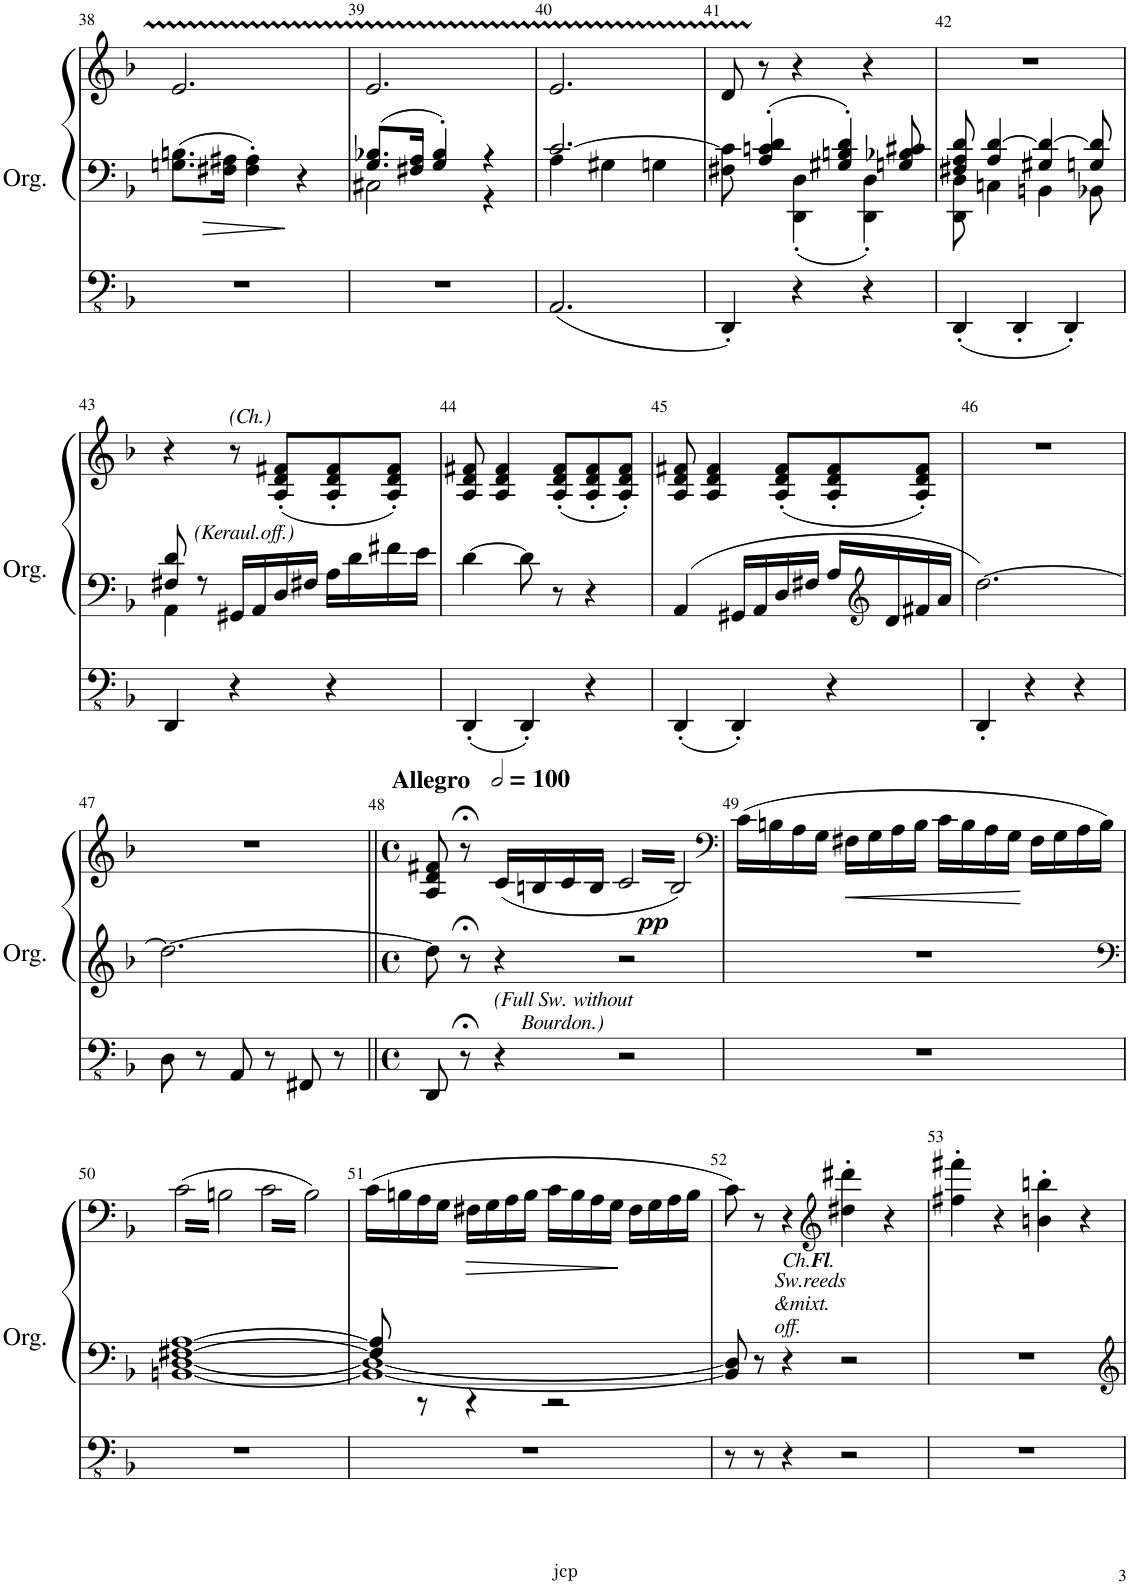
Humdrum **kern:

**kern	**kern	**kern	**dynam
*part1	*part1	*part1	*part1
*staff3	*staff2	*staff1	*staff1/2/3
*I"Orgue à tuyaux	*	*	*
*I'Org.	*	*	*
!!LO:PB:g=z
*clefFv4	*clefF4	*clefG2	*
*k[b-]	*k[b-]	*k[b-]	*
*M3/4	*M3/4	*M3/4	*
=38	=38	=38	=38
2.r	8.Gn\ 8.Bn\L	2.e/	.
.	16F#X\ 16A#X\Jk	.	.
.	4F#\' 4A#\'	.	.
.	4r	.	.
=39	=39	=39	=39
*	*^	*	*
2.r	8.G/ 8.B-X/L	2C#X\	2.e/	.
.	16F#X/ 16A/Jk	.	.	.
.	4G/' 4B-/'	.	.	.
.	4r	4r	.	.
=40	=40	=40	=40	=40
2.AAA/	[2.c/	4A\	2.e/	.
.	.	4G#X\	.	.
.	.	4Gn\	.	.
=41	=41	=41	=41	=41
4DDD'/	8F#X\ 8c\]	4ryy	8d/	.
.	4A/' 4cn/' 4d/'	.	8r	.
4r	.	4DD\' 4D\'	4r	.
.	4G#X/' 4Bn/' 4d/'	.	.	.
4r	.	4DD\' 4D\'	4r	.
.	8Gn/ 8B-X/ 8c#X/	.	.	.
=42	=42	=42	=42	=42
4DDD'/	8F#X/ 8A/ 8d/	8DD\ 8D\	2.r	.
.	4A/ [4d/	4Cn\	.	.
4DDD'/	.	.	.	.
.	4G#X/ 4d/_	4BBn\	.	.
4DDD'/	.	.	.	.
.	8Gn/ 8d/]	8BB-X\	.	.
!!LO:LB:g=z
=43	=43	=43	=43	=43
4DDD/	8F#X/ 8d/	4AA\	4r	.
!	!LO:TX:a:i:t=(Keraul.off.)	!	!	!
.	8r	.	.	.
!	!	!	!LO:TX:a:i:t=(Ch.)	!
4r	16GG#X/LL	2ryy	8r	.
.	16AA/	.	.	.
.	16D/	.	(8A/' 8d/' 8f#X/'L	.
.	16F#X/JJ	.	.	.
4r	16A\LL	.	8A/' 8d/' 8f#/'	.
.	16d\	.	.	.
.	16f#X\	.	8A/' 8d/' 8f#/'J)	.
.	16e\JJ	.	.	.
*	*v	*v	*	*
=44	=44	=44	=44
4DDD'/	[4d\	8A/ 8d/ 8f#X/	.
.	.	4A/ 4d/ 4f#/	.
4DDD'/	8d\]	.	.
.	8r	(8A/' 8d/' 8f#/'L	.
4r	4r	8A/' 8d/' 8f#/'	.
.	.	8A/' 8d/' 8f#/'J)	.
=45	=45	=45	=45
4DDD'/	4AA/	8A/ 8d/ 8f#X/	.
.	.	4A/ 4d/ 4f#/	.
4DDD'/	16GG#X/LL	.	.
.	16AA/	.	.
.	16D/	(8A/' 8d/' 8f#/'L	.
.	16F#X/JJ	.	.
4r	16A/LL	8A/' 8d/' 8f#/'	.
*	*clefG2	*	*
.	16d/	.	.
.	16f#X/	8A/' 8d/' 8f#/'J)	.
.	16a/JJ	.	.
=46	=46	=46	=46
4DDD'/	[2.dd\	2.r	.
4r	.	.	.
4r	.	.	.
!!LO:LB:g=z
=47	=47	=47	=47
8DD\	2.dd\_	2.r	.
8r	.	.	.
8AAA/	.	.	.
8r	.	.	.
8FFF#X/	.	.	.
8r	.	.	.
=48||	=48||	=48||	=48||
*M4/4	*M4/4	*M4/4	*
*met(c)	*met(c)	*met(c)	*
*	*	*MM200	*
!	!	!LO:TX:a:B:t=Allegro	!
8DDD/	8dd\]	8A/ 8d/ 8f#X/	.
8r;<	8r;<	8r;<	.
!	!LO:TX:b:i:t=(Full Sw. without	!	!
!	!LO:TX:b:t=Bourdon.)	!	!
4r	4r	(16c/LL	.
.	.	16Bn/	.
.	.	16c/	.
.	.	16B/JJ	.
!	!	!	!LO:DY:b
*	*	*tremolo	*
2r	2r	32c/LLL	pp
.	.	32B/)	.
.	.	32c/	.
.	.	32B/)	.
.	.	32c/	.
.	.	32B/)	.
.	.	32c/	.
.	.	32B/)	.
.	.	32c/	.
.	.	32B/)	.
.	.	32c/	.
.	.	32B/)	.
.	.	32c/	.
.	.	32B/)	.
.	.	32c/	.
.	.	32B/)JJJ	.
*	*	*Xtremolo	*
=49	=49	=49	=49
*	*	*clefF4	*
1r	1r	(16c\LL	.
.	.	.	.
.	.	16Bn\	.
.	.	.	.
.	.	16A\	.
.	.	.	.
.	.	16G\JJ	.
.	.	.	.
!	!	!	!LO:HP:b
.	.	16F#X\LL	<
.	.	16G\	.
.	.	16A\	.
.	.	16B\JJ	.
.	.	16c\LL	.
.	.	16B\	.
.	.	16A\	.
.	.	16G\JJ	.
.	.	16F#\LL	[
.	.	16G\	.
.	.	16A\	.
.	.	16B\JJ)	.
!!LO:LB:g=z
=50	=50	=50	=50
*	*clefF4	*	*
*	*^	*	*
*	*	*	*tremolo	*
1r	[<1BBn [<1D	[>1F#X [>1A	(32c\LLL	.
.	.	.	32Bn\	.
.	.	.	32c\	.
.	.	.	32Bn\	.
.	.	.	32c\	.
.	.	.	32Bn\	.
.	.	.	32c\	.
.	.	.	32Bn\	.
.	.	.	32c\	.
.	.	.	32Bn\	.
.	.	.	32c\	.
.	.	.	32Bn\	.
.	.	.	32c\	.
.	.	.	32Bn\	.
.	.	.	32c\	.
.	.	.	32Bn\JJJ	.
.	.	.	32c\LLL	.
.	.	.	32B\)	.
.	.	.	32c\	.
.	.	.	32B\)	.
.	.	.	32c\	.
.	.	.	32B\)	.
.	.	.	32c\	.
.	.	.	32B\)	.
.	.	.	32c\	.
.	.	.	32B\)	.
.	.	.	32c\	.
.	.	.	32B\)	.
.	.	.	32c\	.
.	.	.	32B\)	.
.	.	.	32c\	.
.	.	.	32B\)JJJ	.
*	*	*	*Xtremolo	*
=51	=51	=51	=51	=51
1r	1BB_ 1D_	8F#/] 8A/]	(16c\LL	.
.	.	.	.	.
.	.	.	16Bn\	.
.	.	.	.	.
.	.	8r	16A\	.
.	.	.	.	.
.	.	.	16G\JJ	.
.	.	.	.	.
!	!	!	!	!LO:HP:b
.	.	4r	16F#X\LL	>
.	.	.	16G\	.
.	.	.	16A\	.
.	.	.	16B\JJ	.
.	.	2r	16c\LL	.
.	.	.	16B\	.
.	.	.	16A\	.
.	.	.	16G\JJ	.
.	.	.	16F#\LL	]
.	.	.	16G\	.
.	.	.	16A\	.
.	.	.	16B\JJ	.
*	*v	*v	*	*
=52	=52	=52	=52
8r	8BB/] 8D/]	8c\)	.
8r	8r	8r	.
!	!	!LO:TX:b:i:t=Ch.	!
!	!	!LO:TX:b:B:t=Fl	!
!	!	!LO:TX:b:t=.	!
4r	4r	4r	.
*	*	*clefG2	*
!	!LO:TX:a:i:t=Sw.reeds	!	!
!	!LO:TX:a:t=&mixt.	!	!
!	!LO:TX:a:t=off.	!	!
2r	2r	4dd#X\' 4ddd#X\'	.
.	.	4r	.
=53	=53	=53	=53
1r	1r	4ff#X\' 4fff#X\'	.
.	.	4r	.
.	.	4bn\' 4bbn\'	.
.	.	4r	.
=	=	=	=
*-	*-	*-	*-
